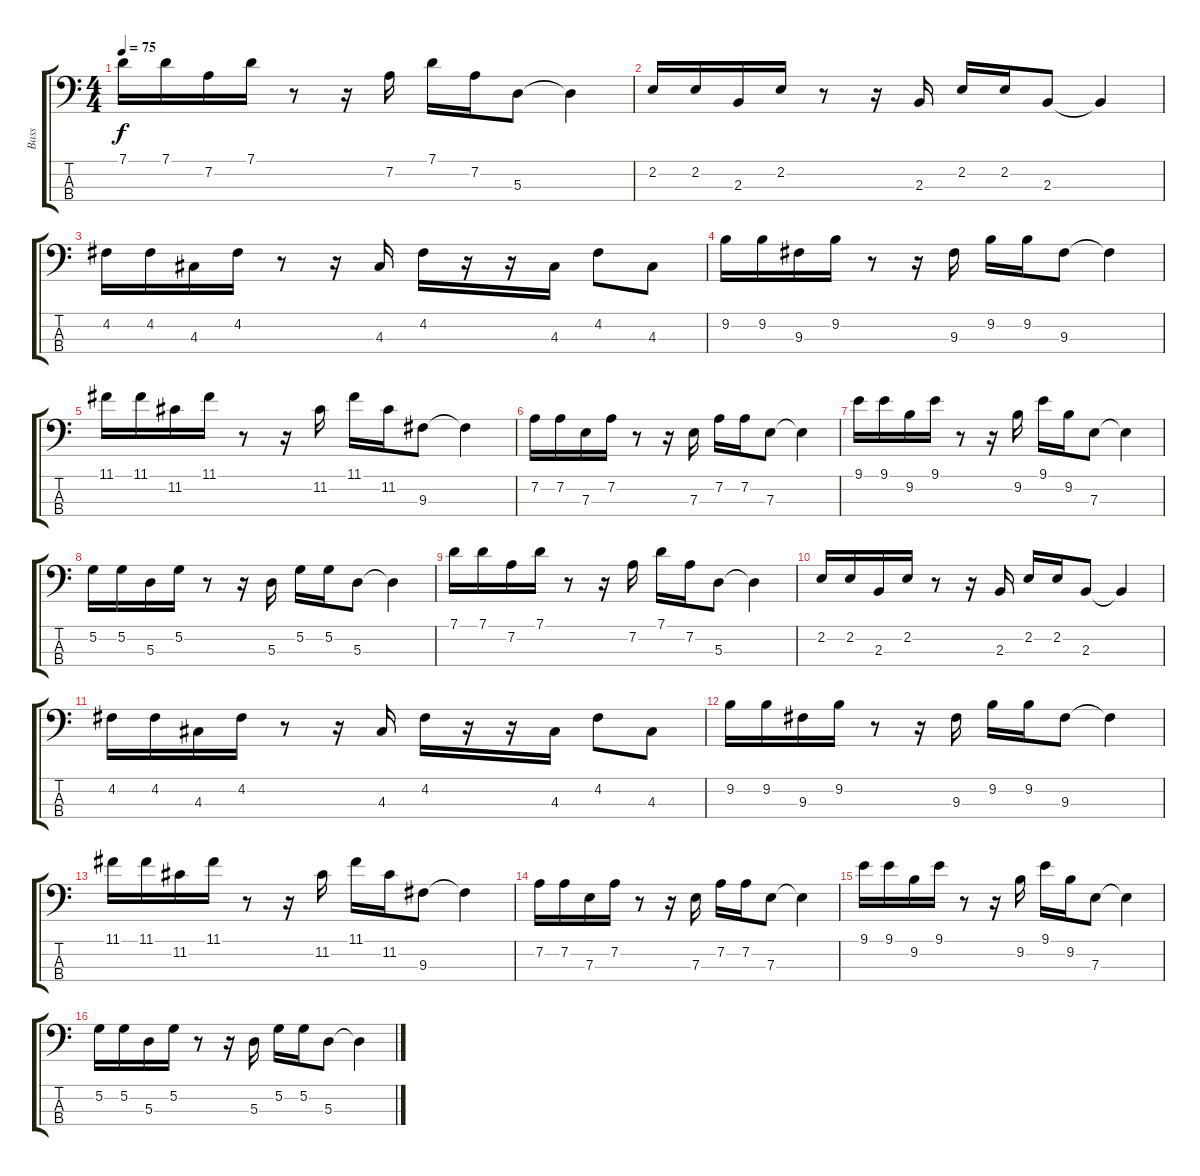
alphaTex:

\track ("Bass" "Bass") {instrument fretlessbass}
\staff {score tabs}
\tuning (G2 D2 A1 E1) {hide}
\ts (4 4)
\tempo 75
\clef f4
\ks c
7.1.16{dy f} 7.1.16 7.2.16 7.1.16 r.8 r.16 7.2.16 7.1.16 7.2.16 5.3.8 5.3{t}.4 |
2.2.16 2.2.16 2.3.16 2.2.16 r.8 r.16 2.3.16 2.2.16 2.2.16 2.3.8 2.3{t}.4 |
4.2.16 4.2.16 4.3.16 4.2.16 r.8 r.16 4.3.16 4.2.16 r.16 r.16 4.3.16 4.2.8 4.3.8 |
9.2.16 9.2.16 9.3.16 9.2.16 r.8 r.16 9.3.16 9.2.16 9.2.16 9.3.8 9.3{t}.4 |
11.1.16 11.1.16 11.2.16 11.1.16 r.8 r.16 11.2.16 11.1.16 11.2.16 9.3.8 9.3{t}.4 |
7.2.16 7.2.16 7.3.16 7.2.16 r.8 r.16 7.3.16 7.2.16 7.2.16 7.3.8 7.3{t}.4 |
9.1.16 9.1.16 9.2.16 9.1.16 r.8 r.16 9.2.16 9.1.16 9.2.16 7.3.8 7.3{t}.4 |
5.2.16 5.2.16 5.3.16 5.2.16 r.8 r.16 5.3.16 5.2.16 5.2.16 5.3.8 5.3{t}.4 |
7.1.16 7.1.16 7.2.16 7.1.16 r.8 r.16 7.2.16 7.1.16 7.2.16 5.3.8 5.3{t}.4 |
2.2.16 2.2.16 2.3.16 2.2.16 r.8 r.16 2.3.16 2.2.16 2.2.16 2.3.8 2.3{t}.4 |
4.2.16 4.2.16 4.3.16 4.2.16 r.8 r.16 4.3.16 4.2.16 r.16 r.16 4.3.16 4.2.8 4.3.8 |
9.2.16 9.2.16 9.3.16 9.2.16 r.8 r.16 9.3.16 9.2.16 9.2.16 9.3.8 9.3{t}.4 |
11.1.16 11.1.16 11.2.16 11.1.16 r.8 r.16 11.2.16 11.1.16 11.2.16 9.3.8 9.3{t}.4 |
7.2.16 7.2.16 7.3.16 7.2.16 r.8 r.16 7.3.16 7.2.16 7.2.16 7.3.8 7.3{t}.4 |
9.1.16 9.1.16 9.2.16 9.1.16 r.8 r.16 9.2.16 9.1.16 9.2.16 7.3.8 7.3{t}.4 |
5.2.16 5.2.16 5.3.16 5.2.16 r.8 r.16 5.3.16 5.2.16 5.2.16 5.3.8 5.3{t}.4
